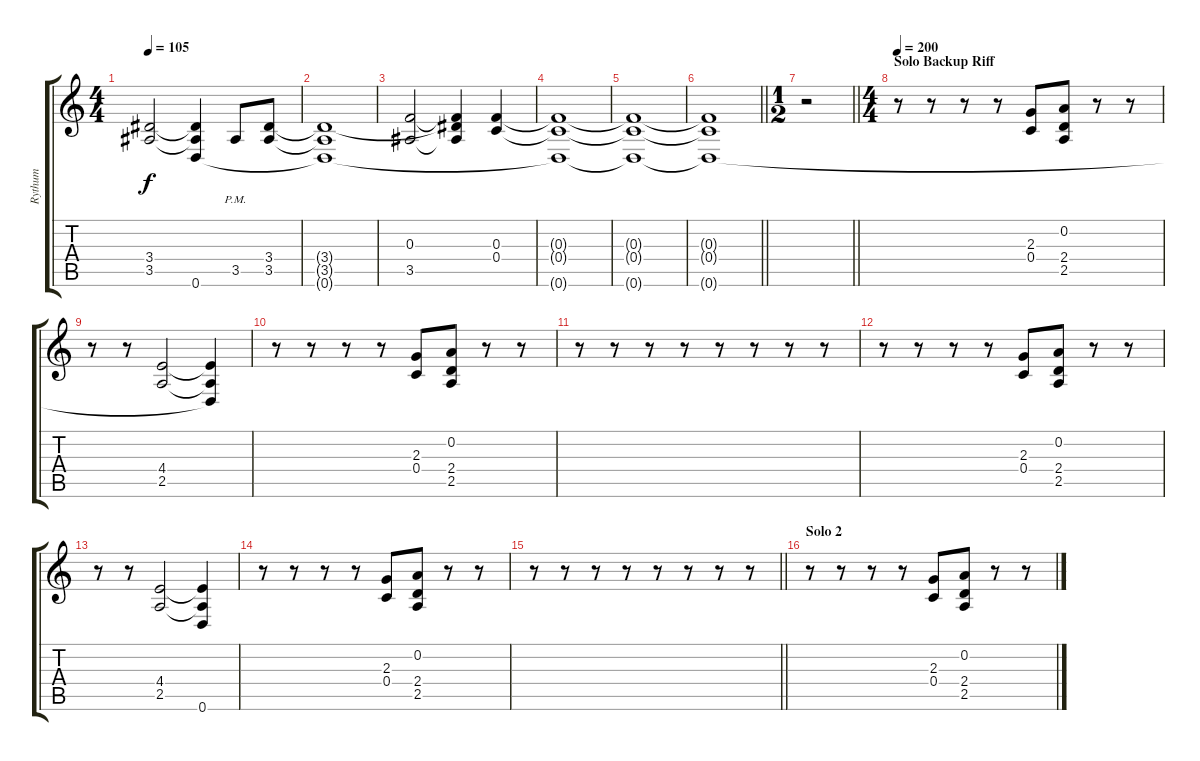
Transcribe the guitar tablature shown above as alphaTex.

\track ("Rythum" "Rythum") {instrument distortionguitar}
\staff {score tabs}
\tuning (D4 A3 F3 C3 G2 D2) {hide}
\ts (4 4)
\tempo 105
\clef g2
\ks c
(3.4 3.5).2{dy f} (3.4{t} 3.5{t} 0.6{t}).4 3.5{pm}.8 (3.4 3.5).8 |
(3.4{t} 3.5{t} 0.6{t}).1 |
(0.3 3.5).2 (0.3{t} 3.4{t} 3.5{t}).4 (0.3 0.4).4 |
(0.3{t} 0.4{t} 0.6{t}).1 |
(0.3{t} 0.4{t} 0.6{t}).1 |
\barLineRight lightlight
(0.3{t} 0.4{t} 0.6{t}).1{volume 0} |
\ts (1 2)
\barLineRight lightlight
r.2 |
\ts (4 4)
\section ("" "Solo Backup Riff")
\tempo 200
r.8{volume 16} r.8 r.8 r.8 (2.3 0.4).8 (0.2 2.4 2.5).8 r.8 r.8 |
r.8 r.8 (4.4 2.5).2 (4.4{t} 2.5{t} 0.6{t}).4 |
r.8 r.8 r.8 r.8 (2.3 0.4).8 (0.2 2.4 2.5).8 r.8 r.8 |
r.8 r.8 r.8 r.8 r.8 r.8 r.8 r.8 |
r.8{volume 16} r.8 r.8 r.8 (2.3 0.4).8 (0.2 2.4 2.5).8 r.8 r.8 |
r.8 r.8 (4.4 2.5).2 (4.4{t} 2.5{t} 0.6).4 |
r.8 r.8 r.8 r.8 (2.3 0.4).8 (0.2 2.4 2.5).8 r.8 r.8 |
\barLineRight lightlight
r.8 r.8 r.8 r.8 r.8 r.8 r.8 r.8 |
\section ("" "Solo 2")
r.8{volume 16} r.8 r.8 r.8 (2.3 0.4).8 (0.2 2.4 2.5).8 r.8 r.8
